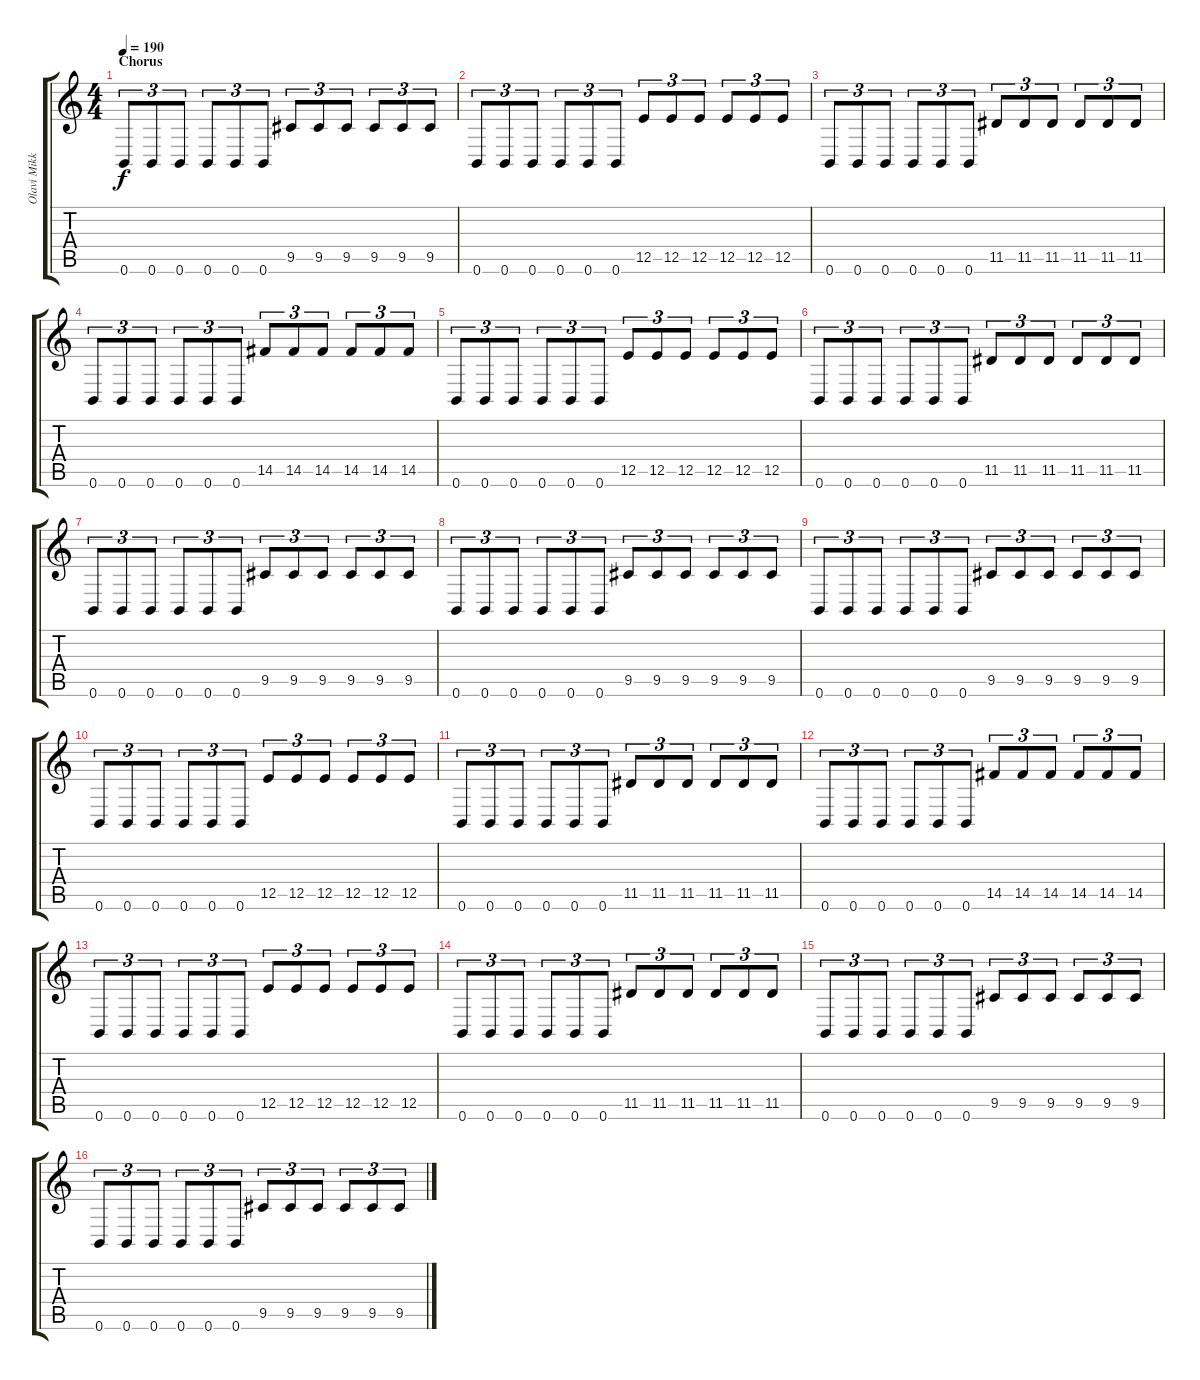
\track ("Olavi Mikkonen" "Olavi Mikk") {instrument distortionguitar}
\staff {score tabs}
\tuning (B3 Gb3 D3 A2 E2 B1) {hide}
\ts (4 4)
\section ("" "Chorus")
\tempo 190
\clef g2
\ks c
0.6.8{tu (3 2) dy f} 0.6.8{tu (3 2)} 0.6.8{tu (3 2)} 0.6.8{tu (3 2)} 0.6.8{tu (3 2)} 0.6.8{tu (3 2)} 9.5.8{tu (3 2)} 9.5.8{tu (3 2)} 9.5.8{tu (3 2)} 9.5.8{tu (3 2)} 9.5.8{tu (3 2)} 9.5.8{tu (3 2)} |
0.6.8{tu (3 2)} 0.6.8{tu (3 2)} 0.6.8{tu (3 2)} 0.6.8{tu (3 2)} 0.6.8{tu (3 2)} 0.6.8{tu (3 2)} 12.5.8{tu (3 2)} 12.5.8{tu (3 2)} 12.5.8{tu (3 2)} 12.5.8{tu (3 2)} 12.5.8{tu (3 2)} 12.5.8{tu (3 2)} |
0.6.8{tu (3 2)} 0.6.8{tu (3 2)} 0.6.8{tu (3 2)} 0.6.8{tu (3 2)} 0.6.8{tu (3 2)} 0.6.8{tu (3 2)} 11.5.8{tu (3 2)} 11.5.8{tu (3 2)} 11.5.8{tu (3 2)} 11.5.8{tu (3 2)} 11.5.8{tu (3 2)} 11.5.8{tu (3 2)} |
0.6.8{tu (3 2)} 0.6.8{tu (3 2)} 0.6.8{tu (3 2)} 0.6.8{tu (3 2)} 0.6.8{tu (3 2)} 0.6.8{tu (3 2)} 14.5.8{tu (3 2)} 14.5.8{tu (3 2)} 14.5.8{tu (3 2)} 14.5.8{tu (3 2)} 14.5.8{tu (3 2)} 14.5.8{tu (3 2)} |
0.6.8{tu (3 2)} 0.6.8{tu (3 2)} 0.6.8{tu (3 2)} 0.6.8{tu (3 2)} 0.6.8{tu (3 2)} 0.6.8{tu (3 2)} 12.5.8{tu (3 2)} 12.5.8{tu (3 2)} 12.5.8{tu (3 2)} 12.5.8{tu (3 2)} 12.5.8{tu (3 2)} 12.5.8{tu (3 2)} |
0.6.8{tu (3 2)} 0.6.8{tu (3 2)} 0.6.8{tu (3 2)} 0.6.8{tu (3 2)} 0.6.8{tu (3 2)} 0.6.8{tu (3 2)} 11.5.8{tu (3 2)} 11.5.8{tu (3 2)} 11.5.8{tu (3 2)} 11.5.8{tu (3 2)} 11.5.8{tu (3 2)} 11.5.8{tu (3 2)} |
0.6.8{tu (3 2)} 0.6.8{tu (3 2)} 0.6.8{tu (3 2)} 0.6.8{tu (3 2)} 0.6.8{tu (3 2)} 0.6.8{tu (3 2)} 9.5.8{tu (3 2)} 9.5.8{tu (3 2)} 9.5.8{tu (3 2)} 9.5.8{tu (3 2)} 9.5.8{tu (3 2)} 9.5.8{tu (3 2)} |
0.6.8{tu (3 2)} 0.6.8{tu (3 2)} 0.6.8{tu (3 2)} 0.6.8{tu (3 2)} 0.6.8{tu (3 2)} 0.6.8{tu (3 2)} 9.5.8{tu (3 2)} 9.5.8{tu (3 2)} 9.5.8{tu (3 2)} 9.5.8{tu (3 2)} 9.5.8{tu (3 2)} 9.5.8{tu (3 2)} |
0.6.8{tu (3 2)} 0.6.8{tu (3 2)} 0.6.8{tu (3 2)} 0.6.8{tu (3 2)} 0.6.8{tu (3 2)} 0.6.8{tu (3 2)} 9.5.8{tu (3 2)} 9.5.8{tu (3 2)} 9.5.8{tu (3 2)} 9.5.8{tu (3 2)} 9.5.8{tu (3 2)} 9.5.8{tu (3 2)} |
0.6.8{tu (3 2)} 0.6.8{tu (3 2)} 0.6.8{tu (3 2)} 0.6.8{tu (3 2)} 0.6.8{tu (3 2)} 0.6.8{tu (3 2)} 12.5.8{tu (3 2)} 12.5.8{tu (3 2)} 12.5.8{tu (3 2)} 12.5.8{tu (3 2)} 12.5.8{tu (3 2)} 12.5.8{tu (3 2)} |
0.6.8{tu (3 2)} 0.6.8{tu (3 2)} 0.6.8{tu (3 2)} 0.6.8{tu (3 2)} 0.6.8{tu (3 2)} 0.6.8{tu (3 2)} 11.5.8{tu (3 2)} 11.5.8{tu (3 2)} 11.5.8{tu (3 2)} 11.5.8{tu (3 2)} 11.5.8{tu (3 2)} 11.5.8{tu (3 2)} |
0.6.8{tu (3 2)} 0.6.8{tu (3 2)} 0.6.8{tu (3 2)} 0.6.8{tu (3 2)} 0.6.8{tu (3 2)} 0.6.8{tu (3 2)} 14.5.8{tu (3 2)} 14.5.8{tu (3 2)} 14.5.8{tu (3 2)} 14.5.8{tu (3 2)} 14.5.8{tu (3 2)} 14.5.8{tu (3 2)} |
0.6.8{tu (3 2)} 0.6.8{tu (3 2)} 0.6.8{tu (3 2)} 0.6.8{tu (3 2)} 0.6.8{tu (3 2)} 0.6.8{tu (3 2)} 12.5.8{tu (3 2)} 12.5.8{tu (3 2)} 12.5.8{tu (3 2)} 12.5.8{tu (3 2)} 12.5.8{tu (3 2)} 12.5.8{tu (3 2)} |
0.6.8{tu (3 2)} 0.6.8{tu (3 2)} 0.6.8{tu (3 2)} 0.6.8{tu (3 2)} 0.6.8{tu (3 2)} 0.6.8{tu (3 2)} 11.5.8{tu (3 2)} 11.5.8{tu (3 2)} 11.5.8{tu (3 2)} 11.5.8{tu (3 2)} 11.5.8{tu (3 2)} 11.5.8{tu (3 2)} |
0.6.8{tu (3 2)} 0.6.8{tu (3 2)} 0.6.8{tu (3 2)} 0.6.8{tu (3 2)} 0.6.8{tu (3 2)} 0.6.8{tu (3 2)} 9.5.8{tu (3 2)} 9.5.8{tu (3 2)} 9.5.8{tu (3 2)} 9.5.8{tu (3 2)} 9.5.8{tu (3 2)} 9.5.8{tu (3 2)} |
0.6.8{tu (3 2)} 0.6.8{tu (3 2)} 0.6.8{tu (3 2)} 0.6.8{tu (3 2)} 0.6.8{tu (3 2)} 0.6.8{tu (3 2)} 9.5.8{tu (3 2)} 9.5.8{tu (3 2)} 9.5.8{tu (3 2)} 9.5.8{tu (3 2)} 9.5.8{tu (3 2)} 9.5.8{tu (3 2)}
